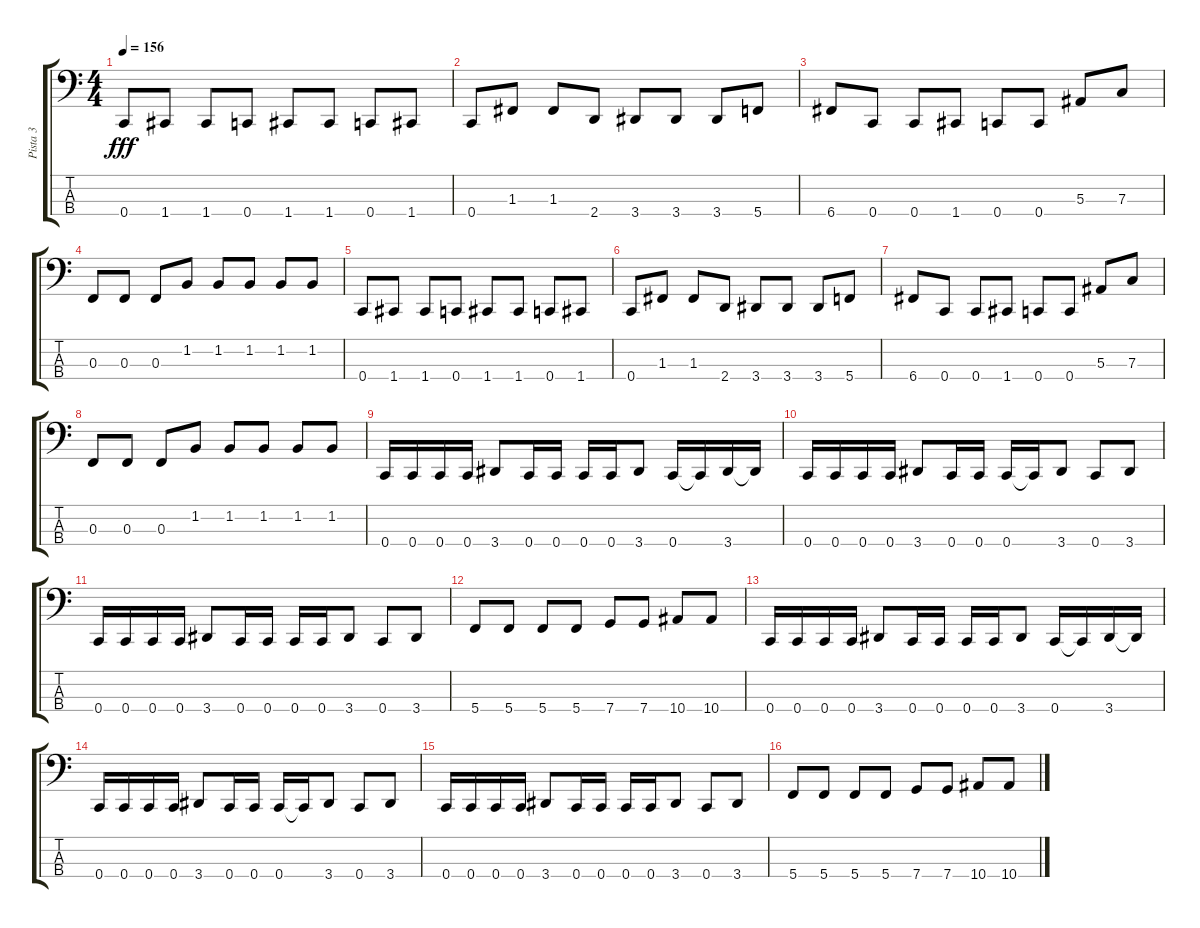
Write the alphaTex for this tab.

\track ("Pista 3" "Pista 3") {instrument electricbassfinger}
\staff {score tabs}
\tuning (Eb2 Bb1 F1 C1) {hide}
\ts (4 4)
\tempo 156
\clef f4
\ks c
0.4.8{dy fff instrument electricbassfinger} 1.4.8 1.4.8 0.4.8 1.4.8 1.4.8 0.4.8 1.4.8 |
0.4.8 1.3.8 1.3.8 2.4.8 3.4.8 3.4.8 3.4.8 5.4.8 |
6.4.8 0.4.8 0.4.8 1.4.8 0.4.8 0.4.8 5.3.8 7.3.8 |
0.3.8 0.3.8 0.3.8 1.2.8 1.2.8 1.2.8 1.2.8 1.2.8 |
0.4.8 1.4.8 1.4.8 0.4.8 1.4.8 1.4.8 0.4.8 1.4.8 |
0.4.8 1.3.8 1.3.8 2.4.8 3.4.8 3.4.8 3.4.8 5.4.8 |
6.4.8 0.4.8 0.4.8 1.4.8 0.4.8 0.4.8 5.3.8 7.3.8 |
0.3.8 0.3.8 0.3.8 1.2.8 1.2.8 1.2.8 1.2.8 1.2.8 |
0.4.16 0.4.16 0.4.16 0.4.16 3.4.8 0.4.16 0.4.16 0.4.16 0.4.16 3.4.8 0.4.16 0.4{t}.16 3.4.16 3.4{t}.16 |
0.4.16 0.4.16 0.4.16 0.4.16 3.4.8 0.4.16 0.4.16 0.4.16 0.4{t}.16 3.4.8 0.4.8 3.4.8 |
0.4.16 0.4.16 0.4.16 0.4.16 3.4.8 0.4.16 0.4.16 0.4.16 0.4.16 3.4.8 0.4.8 3.4.8 |
5.4.8 5.4.8 5.4.8 5.4.8 7.4.8 7.4.8 10.4.8 10.4.8 |
0.4.16 0.4.16 0.4.16 0.4.16 3.4.8 0.4.16 0.4.16 0.4.16 0.4.16 3.4.8 0.4.16 0.4{t}.16 3.4.16 3.4{t}.16 |
0.4.16 0.4.16 0.4.16 0.4.16 3.4.8 0.4.16 0.4.16 0.4.16 0.4{t}.16 3.4.8 0.4.8 3.4.8 |
0.4.16 0.4.16 0.4.16 0.4.16 3.4.8 0.4.16 0.4.16 0.4.16 0.4.16 3.4.8 0.4.8 3.4.8 |
5.4.8 5.4.8 5.4.8 5.4.8 7.4.8 7.4.8 10.4.8 10.4.8
